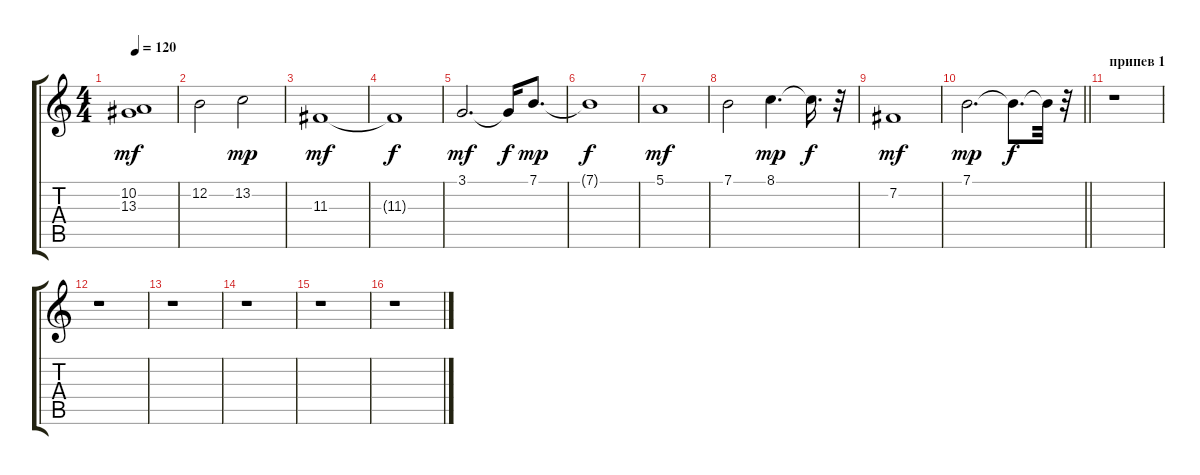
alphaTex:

\track "" {instrument tremolostrings}
\staff {score tabs}
\tuning (E4 B3 G3 D3 A2 E2) {hide}
\ts (4 4)
\tempo 120
\clef g2
\ks c
(10.2 13.3).1{dy mf} |
12.2.2 13.2.2{dy mp} |
11.3.1{dy mf} |
11.3{t}.1{dy f} |
3.1.2{d dy mf} 3.1{t}.16{dy f} 7.1.8{d dy mp} |
7.1{t}.1{dy f} |
5.1.1{dy mf} |
7.1.2 8.1.4{d dy mp} 8.1{t}.16{d dy f} r.32 |
7.2.1{dy mf} |
\barLineRight lightlight
7.1.2{d dy mp} 7.1{t}.8{d dy f} 7.1{t}.32 r.32 |
\section ("" "припев 1")
r.1 |
r.1 |
r.1 |
r.1 |
r.1 |
r.1
